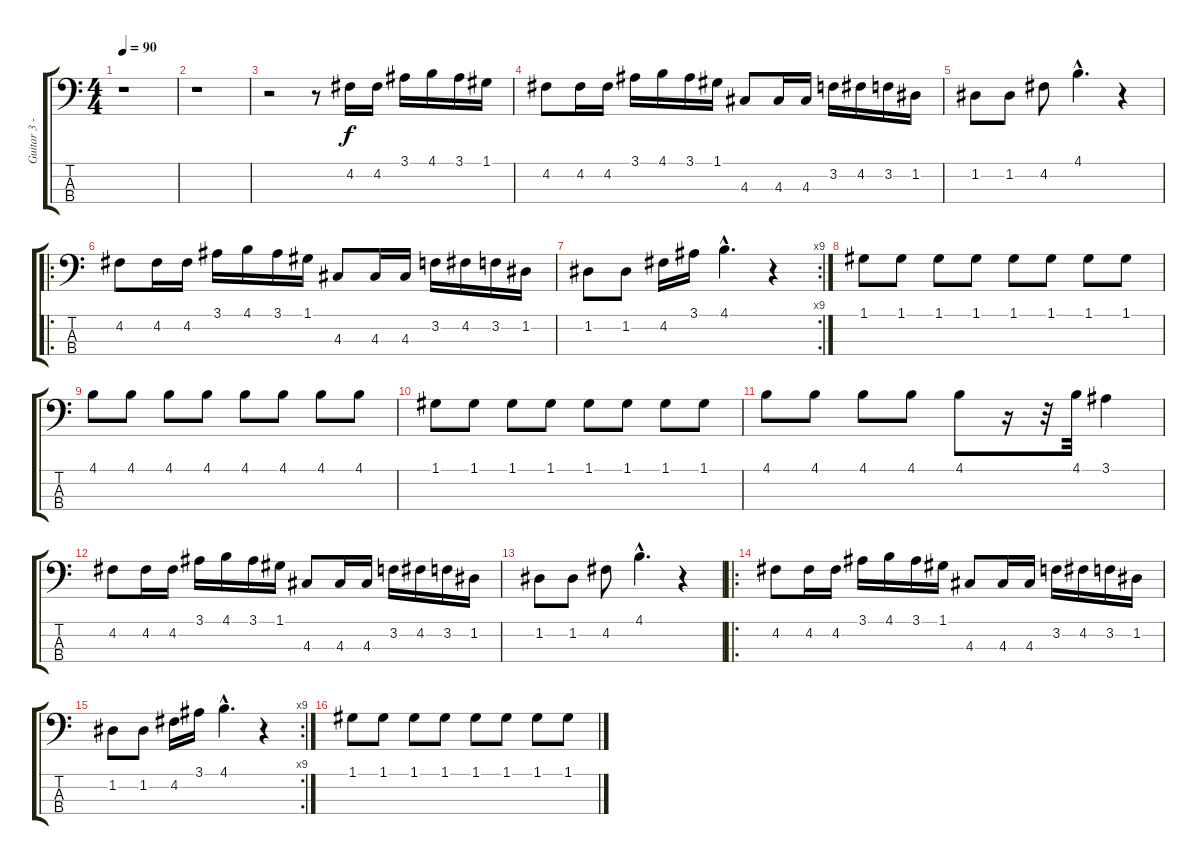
\track ("Guitar 3 - Bass" "Guitar 3 -") {instrument electricbassfinger}
\staff {score tabs}
\tuning (G2 D2 A1 E1) {hide}
\ts (4 4)
\tempo 90
\clef f4
\ks c
r.1{dy f instrument electricbassfinger} |
r.1 |
r.2 r.8 4.2.16 4.2.16 3.1.16 4.1.16 3.1.16 1.1.16 |
4.2.8 4.2.16 4.2.16 3.1.16 4.1.16 3.1.16 1.1.16 4.3.8 4.3.16 4.3.16 3.2.16 4.2.16 3.2.16 1.2.16 |
1.2.8 1.2.8 4.2.8 4.1{hac}.4{d} r.4 |
\ro
4.2.8 4.2.16 4.2.16 3.1.16 4.1.16 3.1.16 1.1.16 4.3.8 4.3.16 4.3.16 3.2.16 4.2.16 3.2.16 1.2.16 |
\rc 9
1.2.8 1.2.8 4.2.16 3.1.16 4.1{hac}.4{d} r.4 |
1.1.8 1.1.8 1.1.8 1.1.8 1.1.8 1.1.8 1.1.8 1.1.8 |
4.1.8 4.1.8 4.1.8 4.1.8 4.1.8 4.1.8 4.1.8 4.1.8 |
1.1.8 1.1.8 1.1.8 1.1.8 1.1.8 1.1.8 1.1.8 1.1.8 |
4.1.8 4.1.8 4.1.8 4.1.8 4.1.8 r.16 r.32 4.1.32 3.1.4 |
4.2.8 4.2.16 4.2.16 3.1.16 4.1.16 3.1.16 1.1.16 4.3.8 4.3.16 4.3.16 3.2.16 4.2.16 3.2.16 1.2.16 |
1.2.8 1.2.8 4.2.8 4.1{hac}.4{d} r.4 |
\ro
4.2.8 4.2.16 4.2.16 3.1.16 4.1.16 3.1.16 1.1.16 4.3.8 4.3.16 4.3.16 3.2.16 4.2.16 3.2.16 1.2.16 |
\rc 9
1.2.8 1.2.8 4.2.16 3.1.16 4.1{hac}.4{d} r.4 |
1.1.8 1.1.8 1.1.8 1.1.8 1.1.8 1.1.8 1.1.8 1.1.8
